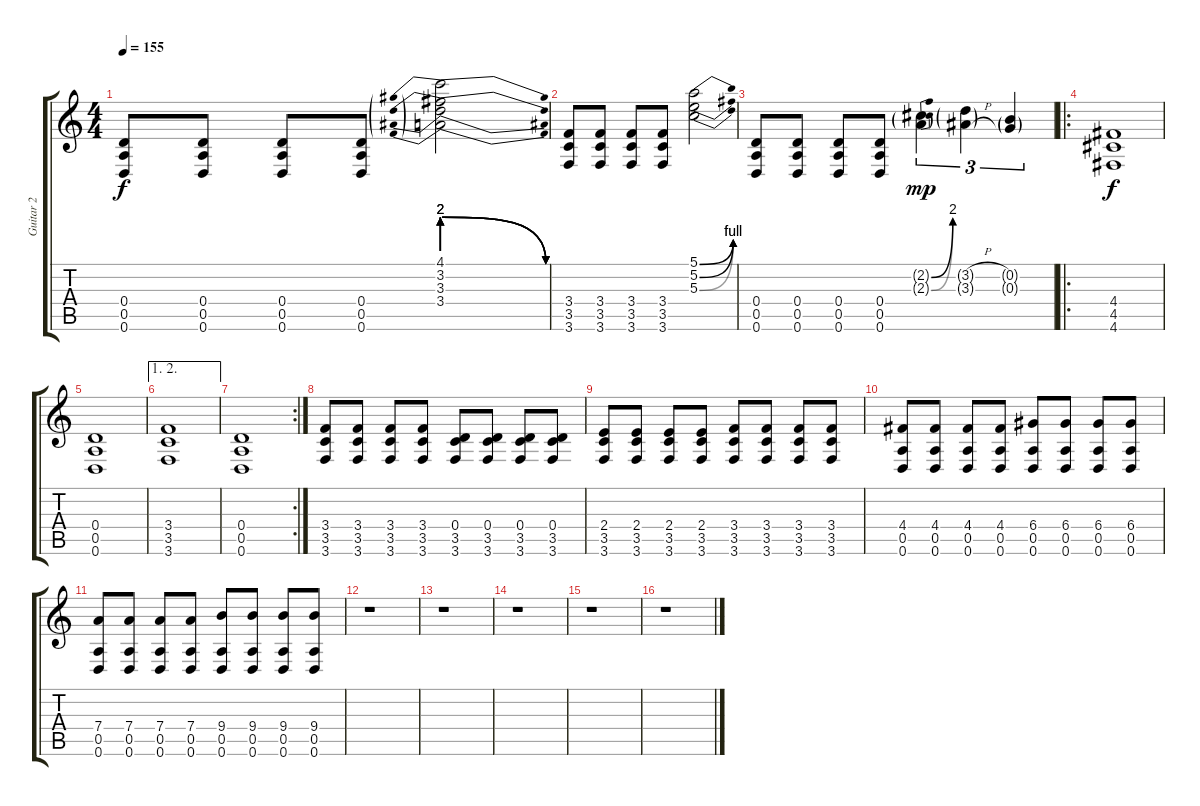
\track ("Guitar 2" "Guitar 2") {instrument distortionguitar}
\staff {score tabs}
\tuning (E4 B3 G3 D3 A2 D2) {hide}
\ts (4 4)
\tempo 155
\clef g2
\ks c
(0.4 0.5 0.6).8{dy f} (0.4 0.5 0.6).8 (0.4 0.5 0.6).8 (0.4 0.5 0.6).8 (4.1{be (prebendrelease 0 8 60 0)} 3.2{be (prebendrelease 0 8 60 0)} 3.3{be (prebendrelease 0 8 60 0)} 3.4{be (prebendrelease 0 8 60 0)}).2 |
(3.4 3.5 3.6).8 (3.4 3.5 3.6).8 (3.4 3.5 3.6).8 (3.4 3.5 3.6).8 (5.1{be (bend 0 0 60 4)} 5.2{be (bend 0 0 60 4)} 5.3{be (bend 0 0 60 4)}).2 |
(0.4 0.5 0.6).8 (0.4 0.5 0.6).8 (0.4 0.5 0.6).8 (0.4 0.5 0.6).8 (2.2{be (bend 0 0 60 8) g} 2.3{be (bend 0 0 60 8) g}).4{tu (3 2) dy mp} (3.2{h g} 3.3{h g}).4{tu (3 2)} (0.2{g} 0.3{g}).4{tu (3 2)} |
\ro
(4.4 4.5 4.6).1{dy f} |
(0.4 0.5 0.6).1 |
\ae (1 2)
(3.4 3.5 3.6).1 |
\rc 2
(0.4 0.5 0.6).1 |
(3.4 3.5 3.6).8 (3.4 3.5 3.6).8 (3.4 3.5 3.6).8 (3.4 3.5 3.6).8 (0.4 3.5 3.6).8 (0.4 3.5 3.6).8 (0.4 3.5 3.6).8 (0.4 3.5 3.6).8 |
(2.4 3.5 3.6).8 (2.4 3.5 3.6).8 (2.4 3.5 3.6).8 (2.4 3.5 3.6).8 (3.4 3.5 3.6).8 (3.4 3.5 3.6).8 (3.4 3.5 3.6).8 (3.4 3.5 3.6).8 |
(4.4 0.5 0.6).8 (4.4 0.5 0.6).8 (4.4 0.5 0.6).8 (4.4 0.5 0.6).8 (6.4 0.5 0.6).8 (6.4 0.5 0.6).8 (6.4 0.5 0.6).8 (6.4 0.5 0.6).8 |
(7.4 0.5 0.6).8 (7.4 0.5 0.6).8 (7.4 0.5 0.6).8 (7.4 0.5 0.6).8 (9.4 0.5 0.6).8 (9.4 0.5 0.6).8 (9.4 0.5 0.6).8 (9.4 0.5 0.6).8 |
r.1 |
r.1 |
r.1 |
r.1 |
r.1
